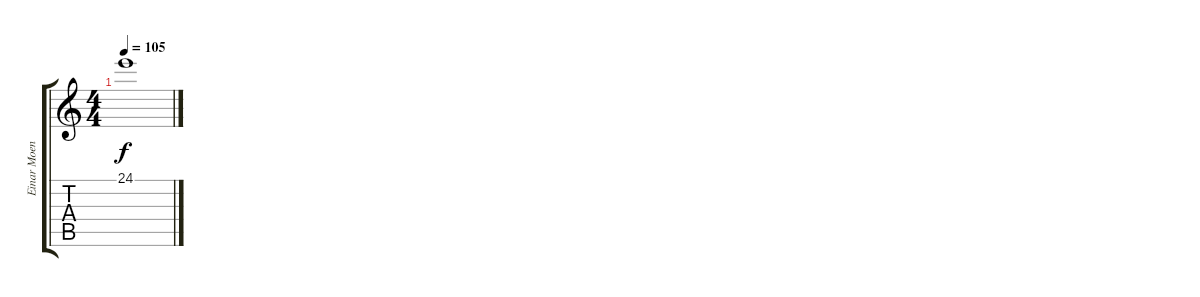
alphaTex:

\track ("Einar Moen" "Einar Moen") {instrument stringensemble1}
\staff {score tabs}
\tuning (E4 B3 G3 D3 A2 E2) {hide}
\ts (4 4)
\tempo 105
\clef g2
\ks c
24.1{t}.1{dy f}
